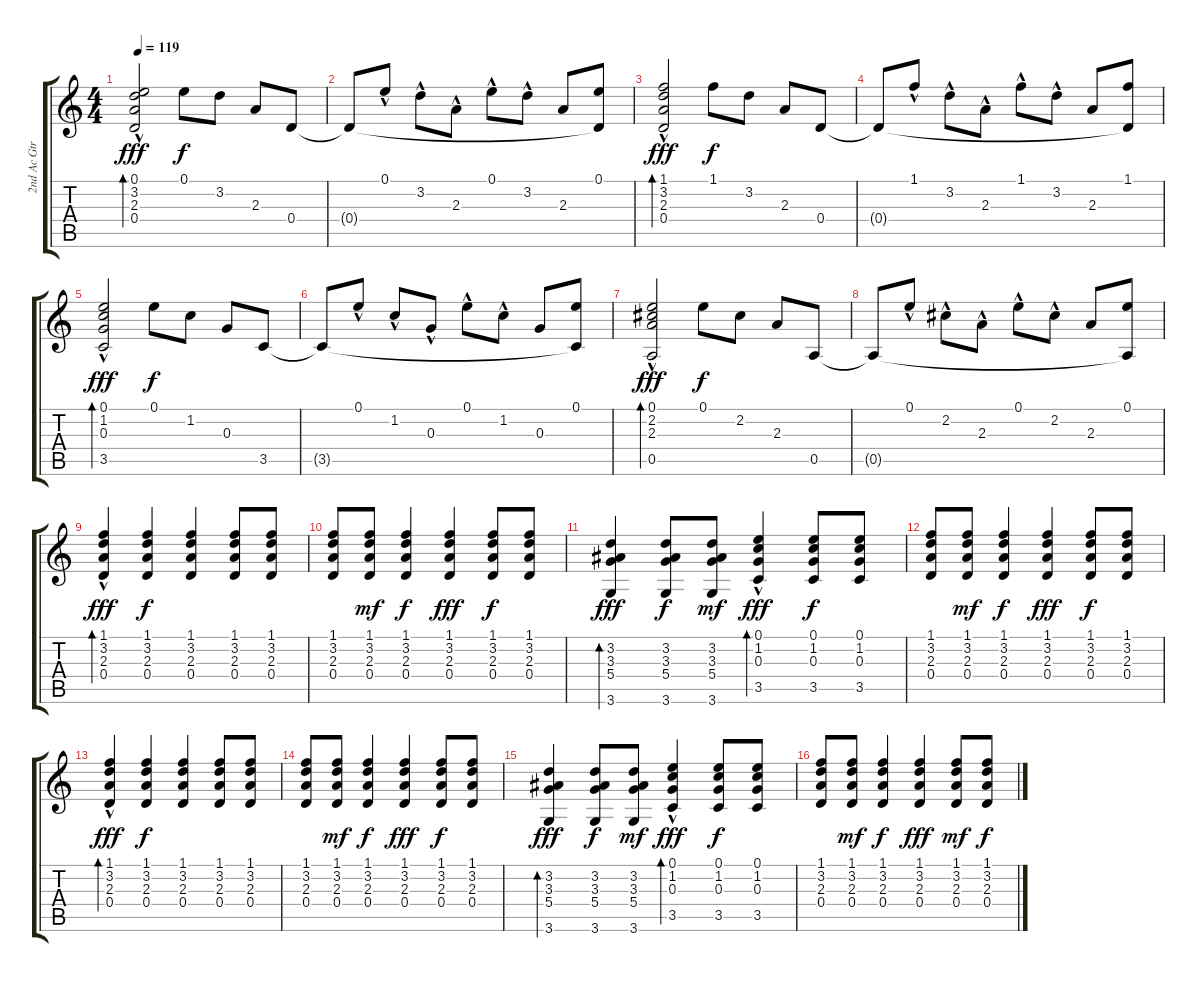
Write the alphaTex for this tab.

\track ("2nd Ac Gtr" "2nd Ac Gtr") {instrument acousticguitarsteel}
\staff {score tabs}
\tuning (E4 B3 G3 D3 A2 E2) {hide}
\ts (4 4)
\tempo 119
\clef g2
\ks c
(0.1 3.2 2.3 0.4{hac}).2{bd 120 dy fff} 0.1.8{dy f} 3.2.8 2.3.8 0.4.8 |
0.4{t}.8 0.1{hac}.8 3.2{hac}.8 2.3{hac}.8 0.1{hac}.8 3.2{hac}.8 2.3.8 (0.1 0.4{t}).8 |
(1.1 3.2 2.3 0.4{hac}).2{bd 120 dy fff} 1.1.8{dy f} 3.2.8 2.3.8 0.4.8 |
0.4{t}.8 1.1{hac}.8 3.2{hac}.8 2.3{hac}.8 1.1{hac}.8 3.2{hac}.8 2.3.8 (1.1 0.4{t}).8 |
(0.1 1.2 0.3 3.5{hac}).2{bd 120 dy fff} 0.1.8{dy f} 1.2.8 0.3.8 3.5.8 |
3.5{t}.8 0.1{hac}.8 1.2{hac}.8 0.3{hac}.8 0.1{hac}.8 1.2{hac}.8 0.3.8 (0.1 3.5{t}).8 |
(0.1 2.2 2.3 0.5{hac}).2{bd 120 dy fff} 0.1.8{dy f} 2.2.8 2.3.8 0.5.8 |
0.5{t}.8 0.1{hac}.8 2.2{hac}.8 2.3{hac}.8 0.1{hac}.8 2.2{hac}.8 2.3.8 (0.1 0.5{t}).8 |
(1.1 3.2 2.3{hac} 0.4).4{bd 30 dy fff} (1.1 3.2 2.3 0.4).4{dy f} (1.1 3.2 2.3 0.4).4 (1.1 3.2 2.3 0.4).8 (1.1 3.2 2.3 0.4).8 |
(1.1 3.2 2.3 0.4).8 (1.1 3.2 2.3 0.4).8{dy mf} (1.1 3.2 2.3 0.4).4{dy f} (1.1 3.2 2.3 0.4).4{dy fff} (1.1 3.2 2.3 0.4).8{dy f} (1.1 3.2 2.3 0.4).8 |
(3.2 3.3 5.4 3.6).4{bd 30 dy fff} (3.2 3.3 5.4 3.6).8{dy f} (3.2 3.3 5.4 3.6).8{dy mf} (0.1 1.2 0.3{hac} 3.5).4{bd 30 dy fff} (0.1 1.2 0.3 3.5).8{dy f} (0.1 1.2 0.3 3.5).8 |
(1.1 3.2 2.3 0.4).8 (1.1 3.2 2.3 0.4).8{dy mf} (1.1 3.2 2.3 0.4).4{dy f} (1.1 3.2 2.3 0.4).4{dy fff} (1.1 3.2 2.3 0.4).8{dy f} (1.1 3.2 2.3 0.4).8 |
(1.1 3.2 2.3{hac} 0.4).4{bd 30 dy fff} (1.1 3.2 2.3 0.4).4{dy f} (1.1 3.2 2.3 0.4).4 (1.1 3.2 2.3 0.4).8 (1.1 3.2 2.3 0.4).8 |
(1.1 3.2 2.3 0.4).8 (1.1 3.2 2.3 0.4).8{dy mf} (1.1 3.2 2.3 0.4).4{dy f} (1.1 3.2 2.3 0.4).4{dy fff} (1.1 3.2 2.3 0.4).8{dy f} (1.1 3.2 2.3 0.4).8 |
(3.2 3.3 5.4 3.6).4{bd 30 dy fff} (3.2 3.3 5.4 3.6).8{dy f} (3.2 3.3 5.4 3.6).8{dy mf} (0.1 1.2 0.3{hac} 3.5).4{bd 30 dy fff} (0.1 1.2 0.3 3.5).8{dy f} (0.1 1.2 0.3 3.5).8 |
(1.1 3.2 2.3 0.4).8 (1.1 3.2 2.3 0.4).8{dy mf} (1.1 3.2 2.3 0.4).4{dy f} (1.1 3.2 2.3 0.4).4{dy fff} (1.1 3.2 2.3 0.4).8{dy mf} (1.1 3.2 2.3 0.4).8{dy f}
